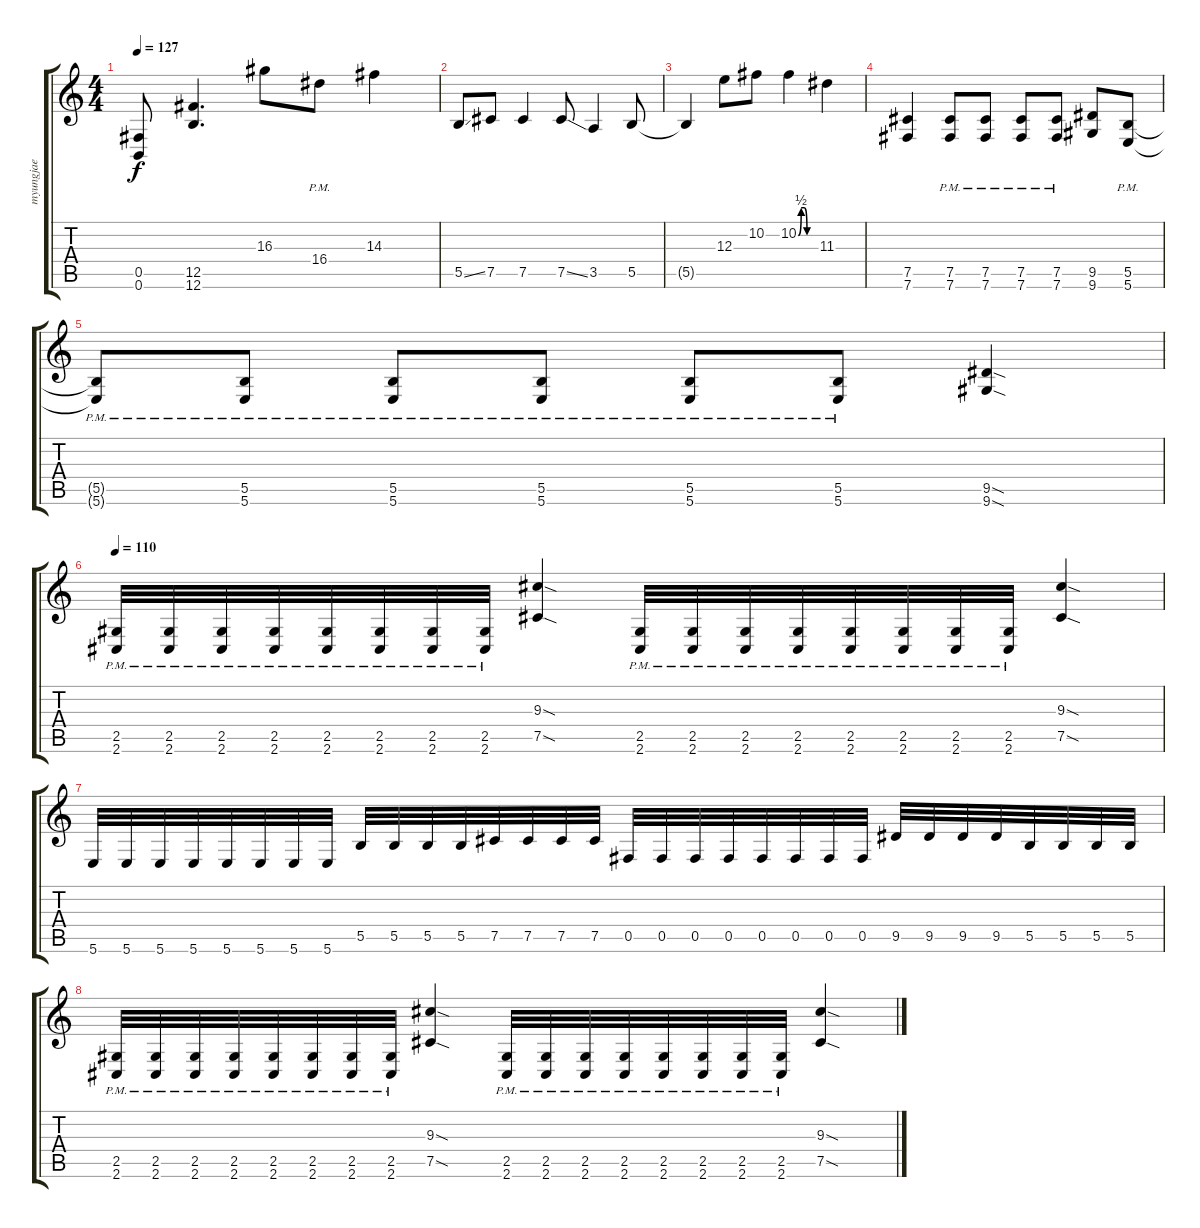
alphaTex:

\track ("myungjae" "myungjae") {instrument distortionguitar}
\staff {score tabs}
\tuning (Db4 Ab3 E3 B2 Gb2 B1) {hide}
\ts (4 4)
\tempo 127
\clef g2
\ks c
(0.5{t} 0.6{t}).8{dy f} (12.5 12.6).4{d} 16.3.8 16.4{pm}.8 14.3.4 |
5.5{ss}.8 7.5.8 7.5.4 7.5{ss}.8 3.5.4 5.5.8 |
5.5{t}.4 12.3.8 10.2.8 10.2{be (custom 0 0 10 2 20 2 30 0 60 0)}.4 11.3.4 |
(7.5 7.6).4 (7.5{pm} 7.6{pm}).8 (7.5{pm} 7.6{pm}).8 (7.5{pm} 7.6{pm}).8 (7.5{pm} 7.6{pm}).8 (9.5 9.6).8 (5.5{pm} 5.6{pm}).8 |
(5.5{pm t} 5.6{pm t}).8 (5.5{pm} 5.6{pm}).8 (5.5{pm} 5.6{pm}).8 (5.5{pm} 5.6{pm}).8 (5.5{pm} 5.6{pm}).8 (5.5{pm} 5.6{pm}).8 (9.5{sod} 9.6{sod}).4 |
\tempo 110
(2.5{pm} 2.6{pm}).32 (2.5{pm} 2.6{pm}).32 (2.5{pm} 2.6{pm}).32 (2.5{pm} 2.6{pm}).32 (2.5{pm} 2.6{pm}).32 (2.5{pm} 2.6{pm}).32 (2.5{pm} 2.6{pm}).32 (2.5{pm} 2.6{pm}).32 (9.3{sod} 7.5{sod}).4 (2.5{pm} 2.6{pm}).32 (2.5{pm} 2.6{pm}).32 (2.5{pm} 2.6{pm}).32 (2.5{pm} 2.6{pm}).32 (2.5{pm} 2.6{pm}).32 (2.5{pm} 2.6{pm}).32 (2.5{pm} 2.6{pm}).32 (2.5{pm} 2.6{pm}).32 (9.3{sod} 7.5{sod}).4 |
5.6.32 5.6.32 5.6.32 5.6.32 5.6.32 5.6.32 5.6.32 5.6.32 5.5.32 5.5.32 5.5.32 5.5.32 7.5.32 7.5.32 7.5.32 7.5.32 0.5.32 0.5.32 0.5.32 0.5.32 0.5.32 0.5.32 0.5.32 0.5.32 9.5.32 9.5.32 9.5.32 9.5.32 5.5.32 5.5.32 5.5.32 5.5.32 |
(2.5{pm} 2.6{pm}).32 (2.5{pm} 2.6{pm}).32 (2.5{pm} 2.6{pm}).32 (2.5{pm} 2.6{pm}).32 (2.5{pm} 2.6{pm}).32 (2.5{pm} 2.6{pm}).32 (2.5{pm} 2.6{pm}).32 (2.5{pm} 2.6{pm}).32 (9.3{sod} 7.5{sod}).4 (2.5{pm} 2.6{pm}).32 (2.5{pm} 2.6{pm}).32 (2.5{pm} 2.6{pm}).32 (2.5{pm} 2.6{pm}).32 (2.5{pm} 2.6{pm}).32 (2.5{pm} 2.6{pm}).32 (2.5{pm} 2.6{pm}).32 (2.5{pm} 2.6{pm}).32 (9.3{sod} 7.5{sod}).4
